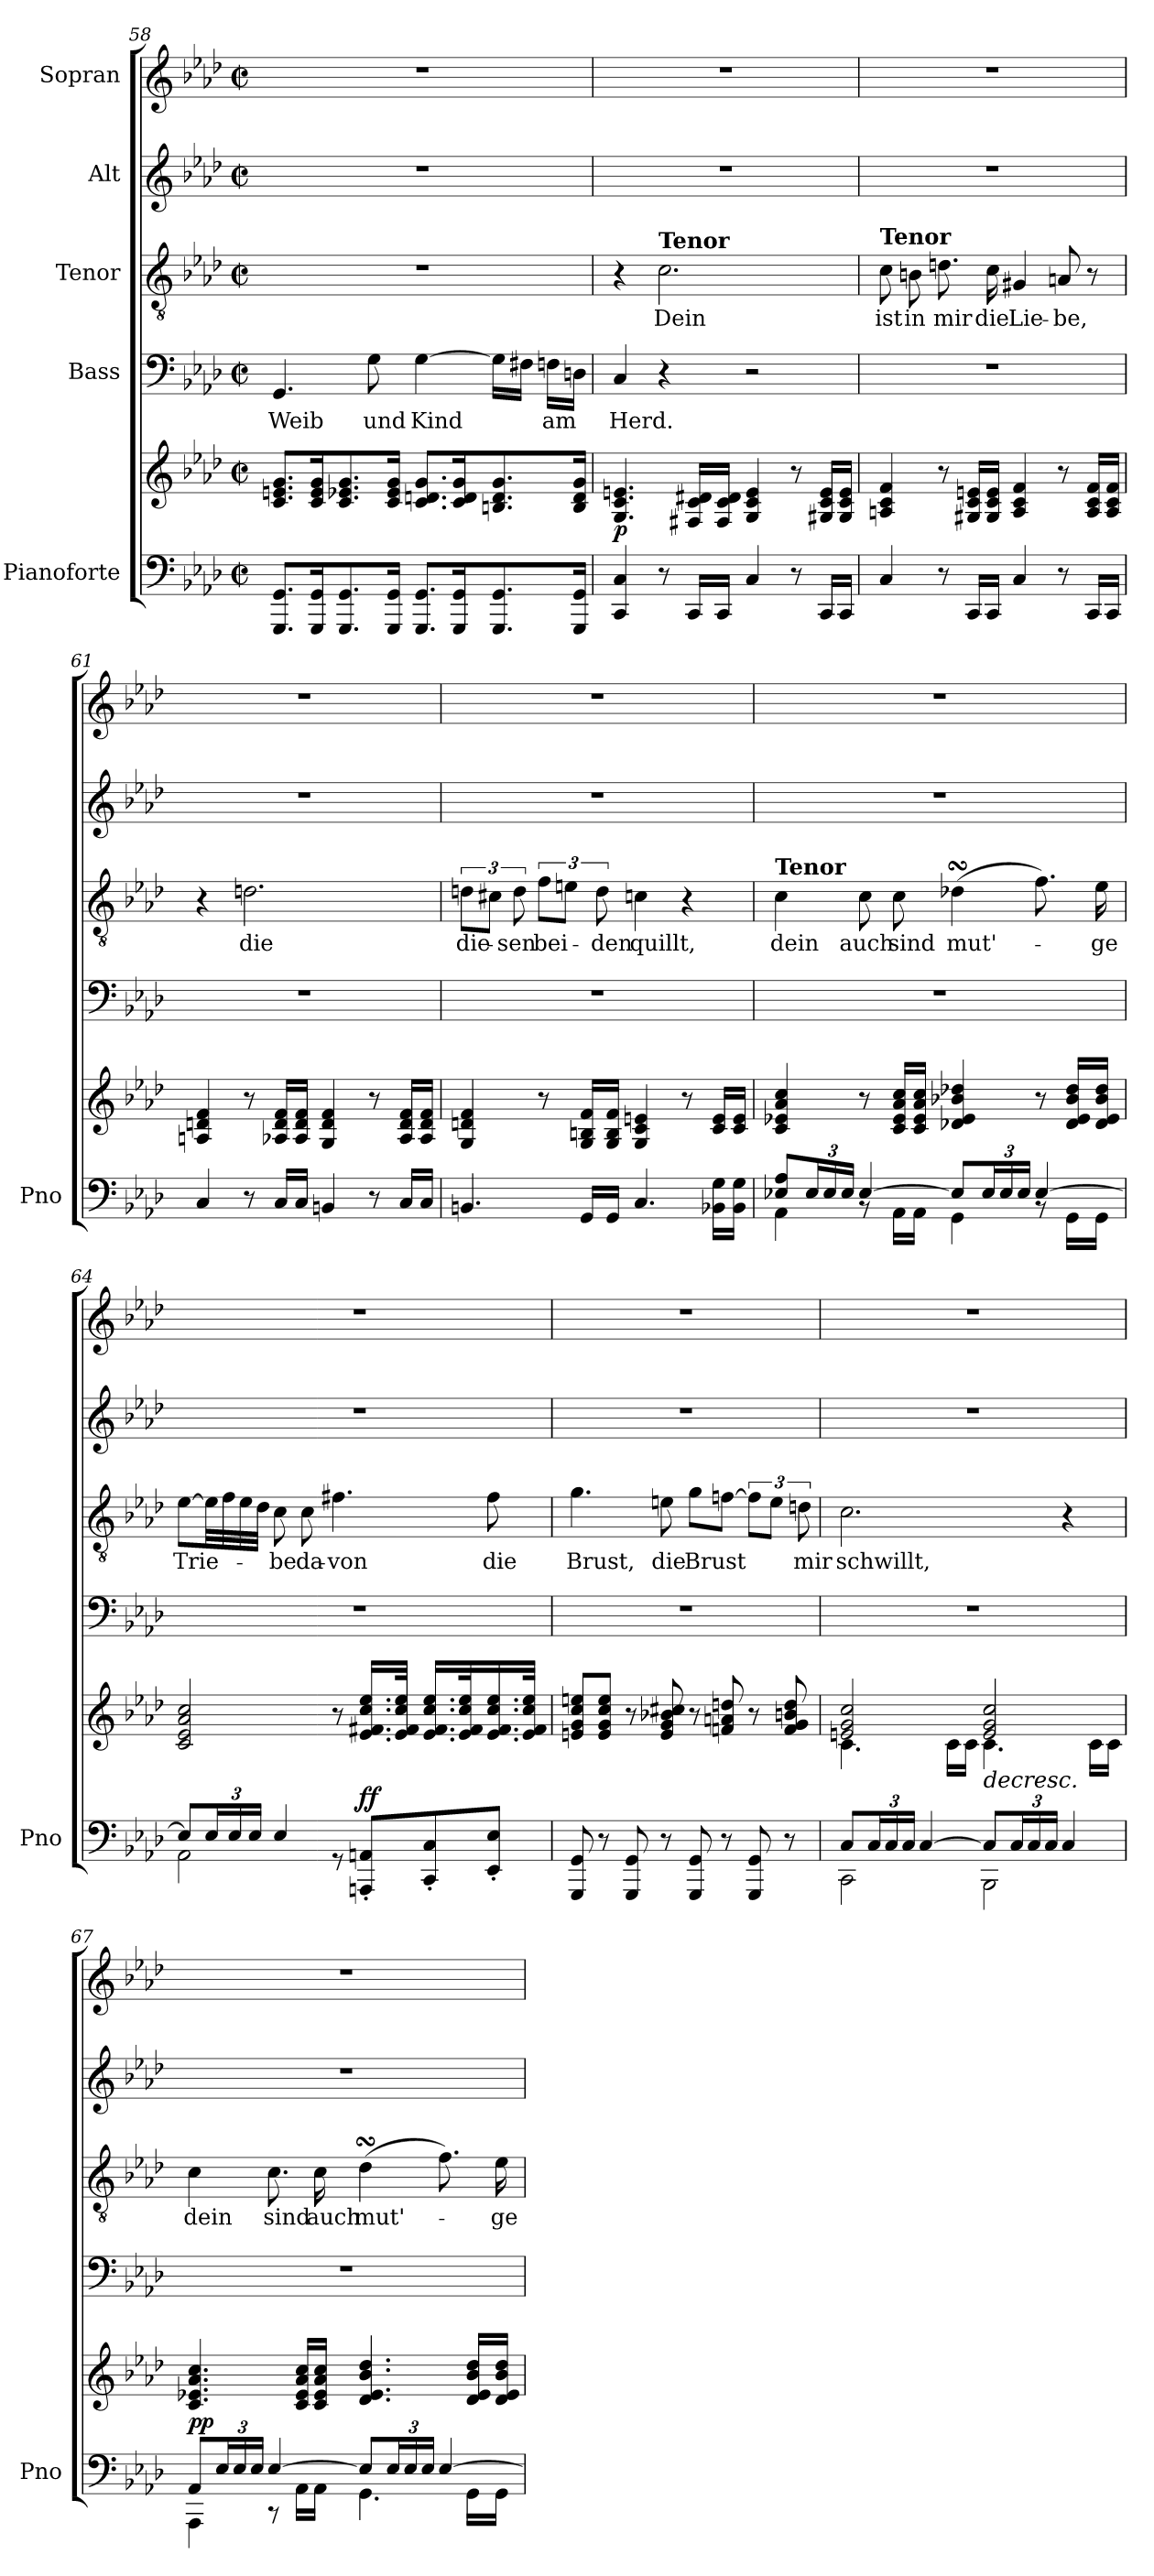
**kern	**kern	**dynam	**kern	**text	**kern	**text	**kern	**kern
*part5	*part5	*part5	*part4	*part4	*part3	*part3	*part2	*part1
*staff6	*staff5	*staff5/6	*staff4	*staff4	*staff3	*staff3	*staff2	*staff1
*I"Pianoforte	*	*	*I"Bass	*	*I"Tenor	*	*I"Alt	*I"Sopran
*I'Pno	*	*	*	*	*	*	*	*
*clefF4	*clefG2	*	*clefF4	*	*clefGv2	*	*clefG2	*clefG2
*k[b-e-a-d-]	*k[b-e-a-d-]	*	*k[b-e-a-d-]	*	*k[b-e-a-d-]	*	*k[b-e-a-d-]	*k[b-e-a-d-]
*M2/2	*M2/2	*	*M2/2	*	*M2/2	*	*M2/2	*M2/2
*met(c|)	*met(c|)	*	*met(c|)	*	*met(c|)	*	*met(c|)	*met(c|)
=58	=58	=58	=58	=58	=58	=58	=58	=58
!	!	!	!	!LO:LY:b	!	!	!	!
8.GGG/ 8.GG/L	8.c/ 8.en/ 8.g/L	.	4.GG/	Weib	1r	.	1r	1r
16GGG/ 16GG/K	16c/ 16e/ 16g/K	.	.	.	.	.	.	.
8.GGG/ 8.GG/	8.c/ 8.e-X/ 8.g/	.	.	.	.	.	.	.
!	!	!	!	!LO:LY:b	!	!	!	!
.	.	.	8G\	und	.	.	.	.
16GGG/ 16GG/Jk	16c/ 16e-/ 16g/Jk	.	.	.	.	.	.	.
!	!	!	!	!LO:LY:b	!	!	!	!
8.GGG/ 8.GG/L	8.c/ 8.dn/ 8.g/L	.	[4G\	Kind	.	.	.	.
16GGG/ 16GG/K	16c/ 16d/ 16g/K	.	.	.	.	.	.	.
8.GGG/ 8.GG/	8.Bn/ 8.d/ 8.g/	.	16G\LL]	.	.	.	.	.
.	.	.	16F#X\JJ	.	.	.	.	.
!	!	!	!	!LO:LY:b	!	!	!	!
.	.	.	16Fn\LL	am	.	.	.	.
16GGG/ 16GG/Jk	16B/ 16d/ 16g/Jk	.	16Dn\JJ	.	.	.	.	.
=59	=59	=59	=59	=59	=59	=59	=59	=59
!	!	!LO:DY:a=2	!	!LO:LY:b	!	!	!	!
4CC/ 4C/	4.G/ 4.c/ 4.en/	p	4C/	Herd.	4r	.	1r	1r
!	!	!	!	!	!LO:TX:a:B:t=Tenor	!	!	!
!	!	!	!	!	!	!LO:LY:b	!	!
8r	.	.	4r	.	2.c\	Dein	.	.
16CC/LL	16F#X/ 16c/ 16d#X/LL	.	.	.	.	.	.	.
16CC/JJ	16F#/ 16c/ 16d#/JJ	.	.	.	.	.	.	.
4C/	4G/ 4c/ 4e/	.	2r	.	.	.	.	.
8r	8r	.	.	.	.	.	.	.
16CC/LL	16G#X/ 16c/ 16e/LL	.	.	.	.	.	.	.
16CC/JJ	16G#/ 16c/ 16e/JJ	.	.	.	.	.	.	.
!!LO:LB:g=z
=60	=60	=60	=60	=60	=60	=60	=60	=60
!	!	!	!	!	!LO:TX:a:B:t=Tenor	!	!	!
!	!	!	!	!	!	!LO:LY:b	!	!
4C/	4An/ 4c/ 4f/	.	1r	.	8c\	ist	1r	1r
!	!	!	!	!	!	!LO:LY:b	!	!
.	.	.	.	.	8Bn\	in	.	.
!	!	!	!	!	!	!LO:LY:b	!	!
8r	8r	.	.	.	8.dn\	mir	.	.
16CC/LL	16G#X/ 16c/ 16en/LL	.	.	.	.	.	.	.
!	!	!	!	!	!	!LO:LY:b	!	!
16CC/JJ	16G#/ 16c/ 16e/JJ	.	.	.	16c\	die	.	.
!	!	!	!	!	!	!LO:LY:b	!	!
4C/	4A/ 4c/ 4f/	.	.	.	4G#X/	Lie-	.	.
!	!	!	!	!	!	!LO:LY:b	!	!
8r	8r	.	.	.	8An/	-be,	.	.
16CC/LL	16A/ 16c/ 16f/LL	.	.	.	8r	.	.	.
16CC/JJ	16A/ 16c/ 16f/JJ	.	.	.	.	.	.	.
=61	=61	=61	=61	=61	=61	=61	=61	=61
4C/	4An/ 4dn/ 4f/	.	1r	.	4r	.	1r	1r
!	!	!	!	!	!	!LO:LY:b	!	!
8r	8r	.	.	.	2.dn\	die	.	.
16C/LL	16A-X/ 16d/ 16f/LL	.	.	.	.	.	.	.
16C/JJ	16A-/ 16d/ 16f/JJ	.	.	.	.	.	.	.
4BBn/	4G/ 4d/ 4f/	.	.	.	.	.	.	.
8r	8r	.	.	.	.	.	.	.
16C/LL	16A-/ 16d/ 16f/LL	.	.	.	.	.	.	.
16C/JJ	16A-/ 16d/ 16f/JJ	.	.	.	.	.	.	.
=62	=62	=62	=62	=62	=62	=62	=62	=62
!	!	!	!	!	!	!LO:LY:b	!	!
4.BBn/	4G/ 4dn/ 4f/	.	1r	.	12dn\L	die-	1r	1r
.	.	.	.	.	12c#X\J	.	.	.
!	!	!	!	!	!	!LO:LY:b	!	!
.	.	.	.	.	12d\	-sen	.	.
!	!	!	!	!	!	!LO:LY:b	!	!
.	8r	.	.	.	12f\L	bei-	.	.
.	.	.	.	.	12en\J	.	.	.
16GG/LL	16G/ 16Bn/ 16f/LL	.	.	.	.	.	.	.
!	!	!	!	!	!	!LO:LY:b	!	!
.	.	.	.	.	12d\	-den	.	.
16GG/JJ	16G/ 16B/ 16f/JJ	.	.	.	.	.	.	.
!	!	!	!	!	!	!LO:LY:b	!	!
4.C/	4G/ 4c/ 4en/	.	.	.	4cn\	quillt,	.	.
.	8r	.	.	.	4r	.	.	.
16BB-X\ 16G\LL	16c/ 16e/LL	.	.	.	.	.	.	.
16BB-\ 16G\JJ	16c/ 16e/JJ	.	.	.	.	.	.	.
!!LO:PB:g=z
=63	=63	=63	=63	=63	=63	=63	=63	=63
*^	*	*	*	*	*	*	*	*
!	!	!	!	!	!	!LO:TX:a:B:t=Tenor	!	!	!
!	!	!	!	!	!	!	!LO:LY:b	!	!
8E-X/ 8A-/L	4AA-\	4c/ 4e-X/ 4a-/ 4cc/	.	1r	.	4c\	dein	1r	1r
*Xbrackettup	*	*	*	*	*	*	*	*	*
24E-/L	.	.	.	.	.	.	.	.	.
24E-/	.	.	.	.	.	.	.	.	.
24E-/JJ	.	.	.	.	.	.	.	.	.
!	!	!	!	!	!	!	!LO:LY:b	!	!
[4E-/	8rBB	8r	.	.	.	8c\	auch	.	.
!	!	!	!	!	!	!	!LO:LY:b	!	!
.	16AA-\LL	16c/ 16e-/ 16a-/ 16cc/LL	.	.	.	8c\	sind	.	.
.	16AA-\JJ	16c/ 16e-/ 16a-/ 16cc/JJ	.	.	.	.	.	.	.
!	!	!	!	!	!	!	!LO:LY:b	!	!
8E-/L]	4GG\	4d-X/ 4e-/ 4b-X/ 4dd-X/	.	.	.	(4d-XsSSs\	mut'-	.	.
24E-/L	.	.	.	.	.	.	.	.	.
24E-/	.	.	.	.	.	.	.	.	.
24E-/JJ	.	.	.	.	.	.	.	.	.
[4E-/	8rBB	8r	.	.	.	8.f\)	.	.	.
.	16GG\LL	16d-/ 16e-/ 16b-/ 16dd-/LL	.	.	.	.	.	.	.
!	!	!	!	!	!	!	!LO:LY:b	!	!
.	16GG\JJ	16d-/ 16e-/ 16b-/ 16dd-/JJ	.	.	.	16e-\	-ge	.	.
=64	=64	=64	=64	=64	=64	=64	=64	=64	=64
!	!	!	!	!	!	!	!LO:LY:b	!	!
8E-/L]	2AA-\	2c/ 2e-/ 2a-/ 2cc/	.	1r	.	[8e-\L	Trie-	1r	1r
24E-/L	.	.	.	.	.	32e-\LL]	.	.	.
.	.	.	.	.	.	32f\	.	.	.
24E-/	.	.	.	.	.	.	.	.	.
.	.	.	.	.	.	32e-\	.	.	.
24E-/JJ	.	.	.	.	.	.	.	.	.
.	.	.	.	.	.	32d-\JJJ	.	.	.
!	!	!	!	!	!	!	!LO:LY:b	!	!
4E-/	.	.	.	.	.	8c\	-be	.	.
!	!	!	!	!	!	!	!LO:LY:b	!	!
.	.	.	.	.	.	8c\	da-	.	.
!	!	!	!	!	!	!	!LO:LY:b	!	!
8rGG	2ryy	8r	.	.	.	4.f#X\	-von	.	.
!	!	!	!LO:DY:a=2	!	!	!	!	!	!
8AAAn/' 8AAn/'L	.	16.e-/ 16.f#X/ 16.cc/ 16.ee-/LL	ff	.	.	.	.	.	.
.	.	32e-/ 32f#/ 32cc/ 32ee-/JJk	.	.	.	.	.	.	.
8CC/' 8C/'	.	16.e-/ 16.f#/ 16.cc/ 16.ee-/LL	.	.	.	.	.	.	.
.	.	32e-/ 32f#/ 32cc/ 32ee-/K	.	.	.	.	.	.	.
!	!	!	!	!	!	!	!LO:LY:b	!	!
8EE-/' 8E-/'J	.	16.e-/ 16.f#/ 16.cc/ 16.ee-/	.	.	.	8f#\	die	.	.
.	.	32e-/ 32f#/ 32cc/ 32ee-/JJk	.	.	.	.	.	.	.
*v	*v	*	*	*	*	*	*	*	*
=65	=65	=65	=65	=65	=65	=65	=65	=65
!	!	!	!	!	!	!LO:LY:b	!	!
8GGG/ 8GG/	8en/ 8g/ 8cc/ 8een/L	.	1r	.	4.g\	Brust,	1r	1r
8r	8e/ 8g/ 8cc/ 8ee/J	.	.	.	.	.	.	.
8GGG/ 8GG/	8r	.	.	.	.	.	.	.
!	!	!	!	!	!	!LO:LY:b	!	!
8r	8e/ 8g/ 8b-X/ 8cc#X/	.	.	.	8en\	die	.	.
!	!	!	!	!	!	!LO:LY:b	!	!
8GGG/ 8GG/	8r	.	.	.	8g\L	Brust	.	.
8r	8fn/ 8an/ 8ddn/	.	.	.	[8fn\J	.	.	.
8GGG/ 8GG/	8r	.	.	.	12f\L]	.	.	.
.	.	.	.	.	12e\J	.	.	.
8r	8f/ 8g/ 8bn/ 8dd/	.	.	.	.	.	.	.
!	!	!	!	!	!	!LO:LY:b	!	!
.	.	.	.	.	12dn\	mir	.	.
!!LO:LB:g=z
=66	=66	=66	=66	=66	=66	=66	=66	=66
*^	*^	*	*	*	*	*	*	*
!	!	!	!	!	!	!	!	!LO:LY:b	!	!
8C/L	2CC\	2en/ 2g/ 2cc/	4.c\	.	1r	.	2.c\	schwillt,	1r	1r
24C/L	.	.	.	.	.	.	.	.	.	.
24C/	.	.	.	.	.	.	.	.	.	.
24C/JJ	.	.	.	.	.	.	.	.	.	.
[4C/	.	.	.	.	.	.	.	.	.	.
.	.	.	16c\LL	.	.	.	.	.	.	.
.	.	.	16c\JJ	.	.	.	.	.	.	.
!LO:TX:a:i:t=decresc.	!	!	!	!	!	!	!	!	!	!
8C/L]	2BBB-\	2e/ 2g/ 2cc/	4.c\	.	.	.	.	.	.	.
24C/L	.	.	.	.	.	.	.	.	.	.
24C/	.	.	.	.	.	.	.	.	.	.
24C/JJ	.	.	.	.	.	.	.	.	.	.
4C/	.	.	.	.	.	.	4r	.	.	.
.	.	.	16c\LL	.	.	.	.	.	.	.
.	.	.	16c\JJ	.	.	.	.	.	.	.
=67	=67	=67	=67	=67	=67	=67	=67	=67	=67	=67
!	!	!	!	!LO:DY:a=2	!	!	!	!LO:LY:b	!	!
*	*	*v	*v	*	*	*	*	*	*	*
8AA-/L	4AAA-\	4.c/ 4.e-X/ 4.a-/ 4.cc/	pp	1r	.	4c\	dein	1r	1r
24E-/L	.	.	.	.	.	.	.	.	.
24E-/	.	.	.	.	.	.	.	.	.
24E-/JJ	.	.	.	.	.	.	.	.	.
!	!	!	!	!	!	!	!LO:LY:b	!	!
[4E-/	8r	.	.	.	.	8.c\	sind	.	.
.	16AA-\LL	16c/ 16e-/ 16a-/ 16cc/LL	.	.	.	.	.	.	.
!	!	!	!	!	!	!	!LO:LY:b	!	!
.	16AA-\JJ	16c/ 16e-/ 16a-/ 16cc/JJ	.	.	.	16c\	auch	.	.
!	!	!	!	!	!	!	!LO:LY:b	!	!
8E-/L]	4.GG\	4.d-/ 4.e-/ 4.b-/ 4.dd-/	.	.	.	(4d-sSSs\	mut'-	.	.
24E-/L	.	.	.	.	.	.	.	.	.
24E-/	.	.	.	.	.	.	.	.	.
24E-/JJ	.	.	.	.	.	.	.	.	.
[4E-/	.	.	.	.	.	8.f\)	.	.	.
.	16GG\LL	16d-/ 16e-/ 16b-/ 16dd-/LL	.	.	.	.	.	.	.
!	!	!	!	!	!	!	!LO:LY:b	!	!
.	16GG\JJ	16d-/ 16e-/ 16b-/ 16dd-/JJ	.	.	.	16e-\	-ge	.	.
*v	*v	*	*	*	*	*	*	*	*
=	=	=	=	=	=	=	=	=
*-	*-	*-	*-	*-	*-	*-	*-	*-
